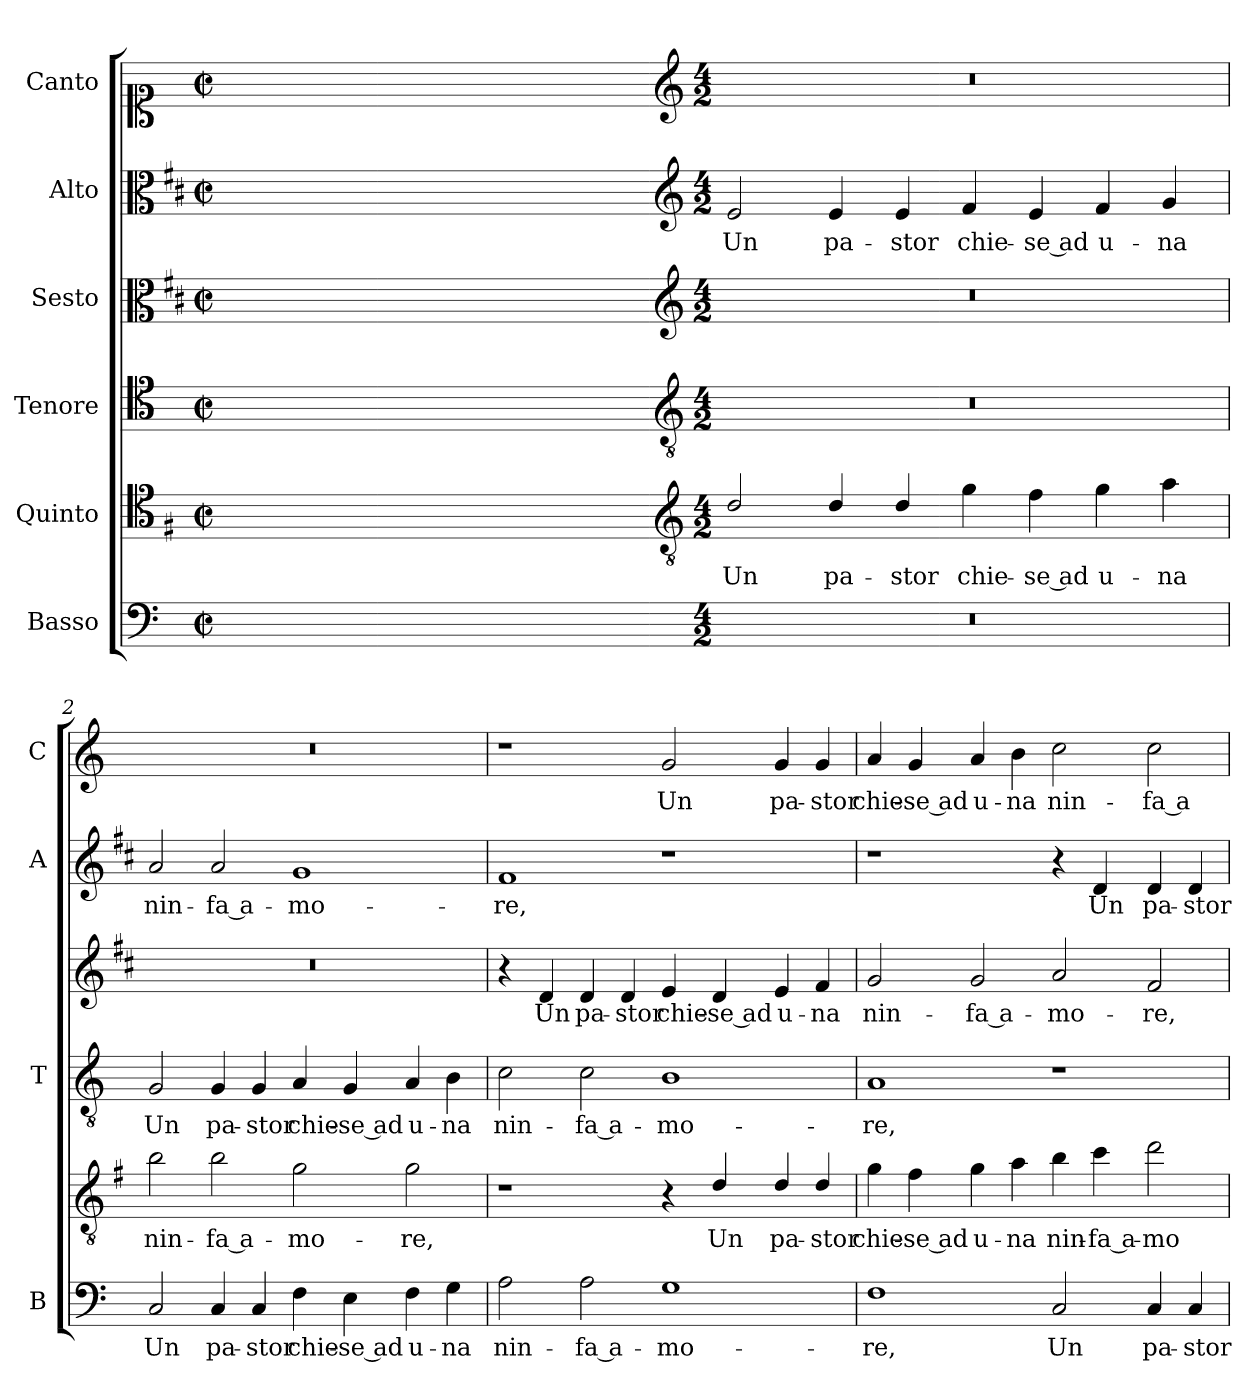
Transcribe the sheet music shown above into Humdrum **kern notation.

**kern	**text	**kern	**text	**kern	**text	**kern	**text	**kern	**text	**kern	**text
*part6	*part6	*part5	*part5	*part4	*part4	*part3	*part3	*part2	*part2	*part1	*part1
*staff6	*staff6	*staff5	*staff5	*staff4	*staff4	*staff3	*staff3	*staff2	*staff2	*staff1	*staff1
*I"Basso	*	*I"Quinto	*	*I"Tenore	*	*I"Sesto	*	*I"Alto	*	*I"Canto	*
*I'B	*	*	*	*I'T	*	*	*	*I'A	*	*I'C	*
*clefF4	*	*clefC4	*	*clefC4	*	*clefC3	*	*clefC3	*	*clefC1	*
*	*	*ITrd4c7	*	*	*	*ITrd1c2	*	*ITrd1c2	*	*	*
*k[]	*	*k[]	*	*k[]	*	*k[]	*	*k[]	*	*k[]	*
*C:	*	*C:	*	*C:	*	*C:	*	*C:	*	*C:	*
*M2/2	*	*M2/2	*	*M2/2	*	*M2/2	*	*M2/2	*	*M2/2	*
*met(c|)	*	*met(c|)	*	*met(c|)	*	*met(c|)	*	*met(c|)	*	*met(c|)	*
=	=	=	=	=	=	=	=	=	=	=	=
1ryy	.	1ryy	.	1ryy	.	1ryy	.	1ryy	.	1ryy	.
=1X-	=1X-	=1X-	=1X-	=1X-	=1X-	=1X-	=1X-	=1X-	=1X-	=1X-	=1X-
4ryy	.	4ryy	.	4ryy	.	4ryy	.	4ryy	.	4ryy	.
4ryy	.	4ryy	.	4ryy	.	4ryy	.	4ryy	.	4ryy	.
4ryy	.	4ryy	.	4ryy	.	4ryy	.	4ryy	.	4ryy	.
4ryy	.	4ryy	.	4ryy	.	4ryy	.	4ryy	.	4ryy	.
=1-	=1-	=1-	=1-	=1-	=1-	=1-	=1-	=1-	=1-	=1-	=1-
*	*	*clefGv2	*	*clefGv2	*	*clefG2	*	*clefG2	*	*clefG2	*
*M4/2	*	*M4/2	*	*M4/2	*	*M4/2	*	*M4/2	*	*M4/2	*
!	!	!	!LO:LY:b	!	!	!	!	!	!LO:LY:b	!	!
0r	.	2G/	Un	0r	.	0r	.	2d/	Un	0r	.
!	!	!	!LO:LY:b	!	!	!	!	!	!LO:LY:b	!	!
.	.	4G/	pa-	.	.	.	.	4d/	pa-	.	.
!	!	!	!LO:LY:b	!	!	!	!	!	!LO:LY:b	!	!
.	.	4G/	-stor	.	.	.	.	4d/	-stor	.	.
!	!	!	!LO:LY:b	!	!	!	!	!	!LO:LY:b	!	!
.	.	4c\	chie-	.	.	.	.	4e/	chie-	.	.
!	!	!	!LO:LY:b	!	!	!	!	!	!LO:LY:b	!	!
.	.	4B\	-se ad	.	.	.	.	4d/	-se ad	.	.
!	!	!	!LO:LY:b	!	!	!	!	!	!LO:LY:b	!	!
.	.	4c\	u-	.	.	.	.	4e/	u-	.	.
!	!	!	!LO:LY:b	!	!	!	!	!	!LO:LY:b	!	!
.	.	4d\	-na	.	.	.	.	4f/	-na	.	.
=2	=2	=2	=2	=2	=2	=2	=2	=2	=2	=2	=2
!	!LO:LY:b	!	!LO:LY:b	!	!LO:LY:b	!	!	!	!LO:LY:b	!	!
2C/	Un	2e\	nin-	2G/	Un	0r	.	2g/	nin-	0r	.
!	!LO:LY:b	!	!LO:LY:b	!	!LO:LY:b	!	!	!	!LO:LY:b	!	!
4C/	pa-	2e\	-fa a-	4G/	pa-	.	.	2g/	-fa a-	.	.
!	!LO:LY:b	!	!	!	!LO:LY:b	!	!	!	!	!	!
4C/	-stor	.	.	4G/	-stor	.	.	.	.	.	.
!	!LO:LY:b	!	!LO:LY:b	!	!LO:LY:b	!	!	!	!LO:LY:b	!	!
4F\	chie-	2c\	-mo-	4A/	chie-	.	.	1f	-mo-	.	.
!	!LO:LY:b	!	!	!	!LO:LY:b	!	!	!	!	!	!
4E\	-se ad	.	.	4G/	-se ad	.	.	.	.	.	.
!	!LO:LY:b	!	!LO:LY:b	!	!LO:LY:b	!	!	!	!	!	!
4F\	u-	2c\	-re,	4A/	u-	.	.	.	.	.	.
!	!LO:LY:b	!	!	!	!LO:LY:b	!	!	!	!	!	!
4G\	-na	.	.	4B\	-na	.	.	.	.	.	.
=3	=3	=3	=3	=3	=3	=3	=3	=3	=3	=3	=3
!	!LO:LY:b	!	!	!	!LO:LY:b	!	!	!	!LO:LY:b	!	!
2A\	nin-	1r	.	2c\	nin-	4r	.	1e	-re,	1r	.
!	!	!	!	!	!	!	!LO:LY:b	!	!	!	!
.	.	.	.	.	.	4c/	Un	.	.	.	.
!	!LO:LY:b	!	!	!	!LO:LY:b	!	!LO:LY:b	!	!	!	!
2A\	-fa a-	.	.	2c\	-fa a-	4c/	pa-	.	.	.	.
!	!	!	!	!	!	!	!LO:LY:b	!	!	!	!
.	.	.	.	.	.	4c/	-stor	.	.	.	.
!	!LO:LY:b	!	!	!	!LO:LY:b	!	!LO:LY:b	!	!	!	!LO:LY:b
1G	-mo-	4r	.	1B	-mo-	4d/	chie-	1r	.	2g/	Un
!	!	!	!LO:LY:b	!	!	!	!LO:LY:b	!	!	!	!
.	.	4G/	Un	.	.	4c/	-se ad	.	.	.	.
!	!	!	!LO:LY:b	!	!	!	!LO:LY:b	!	!	!	!LO:LY:b
.	.	4G/	pa-	.	.	4d/	u-	.	.	4g/	pa-
!	!	!	!LO:LY:b	!	!	!	!LO:LY:b	!	!	!	!LO:LY:b
.	.	4G/	-stor	.	.	4e/	-na	.	.	4g/	-stor
!!LO:LB:g=z
=4	=4	=4	=4	=4	=4	=4	=4	=4	=4	=4	=4
!	!LO:LY:b	!	!LO:LY:b	!	!LO:LY:b	!	!LO:LY:b	!	!	!	!LO:LY:b
1F	-re,	4c\	chie-	1A	-re,	2f/	nin-	1r	.	4a/	chie-
!	!	!	!LO:LY:b	!	!	!	!	!	!	!	!LO:LY:b
.	.	4B\	-se ad	.	.	.	.	.	.	4g/	-se ad
!	!	!	!LO:LY:b	!	!	!	!LO:LY:b	!	!	!	!LO:LY:b
.	.	4c\	u-	.	.	2f/	-fa a-	.	.	4a/	u-
!	!	!	!LO:LY:b	!	!	!	!	!	!	!	!LO:LY:b
.	.	4d\	-na	.	.	.	.	.	.	4b\	-na
!	!LO:LY:b	!	!LO:LY:b	!	!	!	!LO:LY:b	!	!	!	!LO:LY:b
2C/	Un	4e\	nin-	1r	.	2g/	-mo-	4r	.	2cc\	nin-
!	!	!	!LO:LY:b	!	!	!	!	!	!LO:LY:b	!	!
.	.	4f\	-fa a-	.	.	.	.	4c/	Un	.	.
!	!LO:LY:b	!	!LO:LY:b	!	!	!	!LO:LY:b	!	!LO:LY:b	!	!LO:LY:b
4C/	pa-	2g\	-mo-	.	.	2e/	-re,	4c/	pa-	2cc\	-fa a-
!	!LO:LY:b	!	!	!	!	!	!	!	!LO:LY:b	!	!
4C/	-stor	.	.	.	.	.	.	4c/	-stor	.	.
=	=	=	=	=	=	=	=	=	=	=	=
*-	*-	*-	*-	*-	*-	*-	*-	*-	*-	*-	*-
